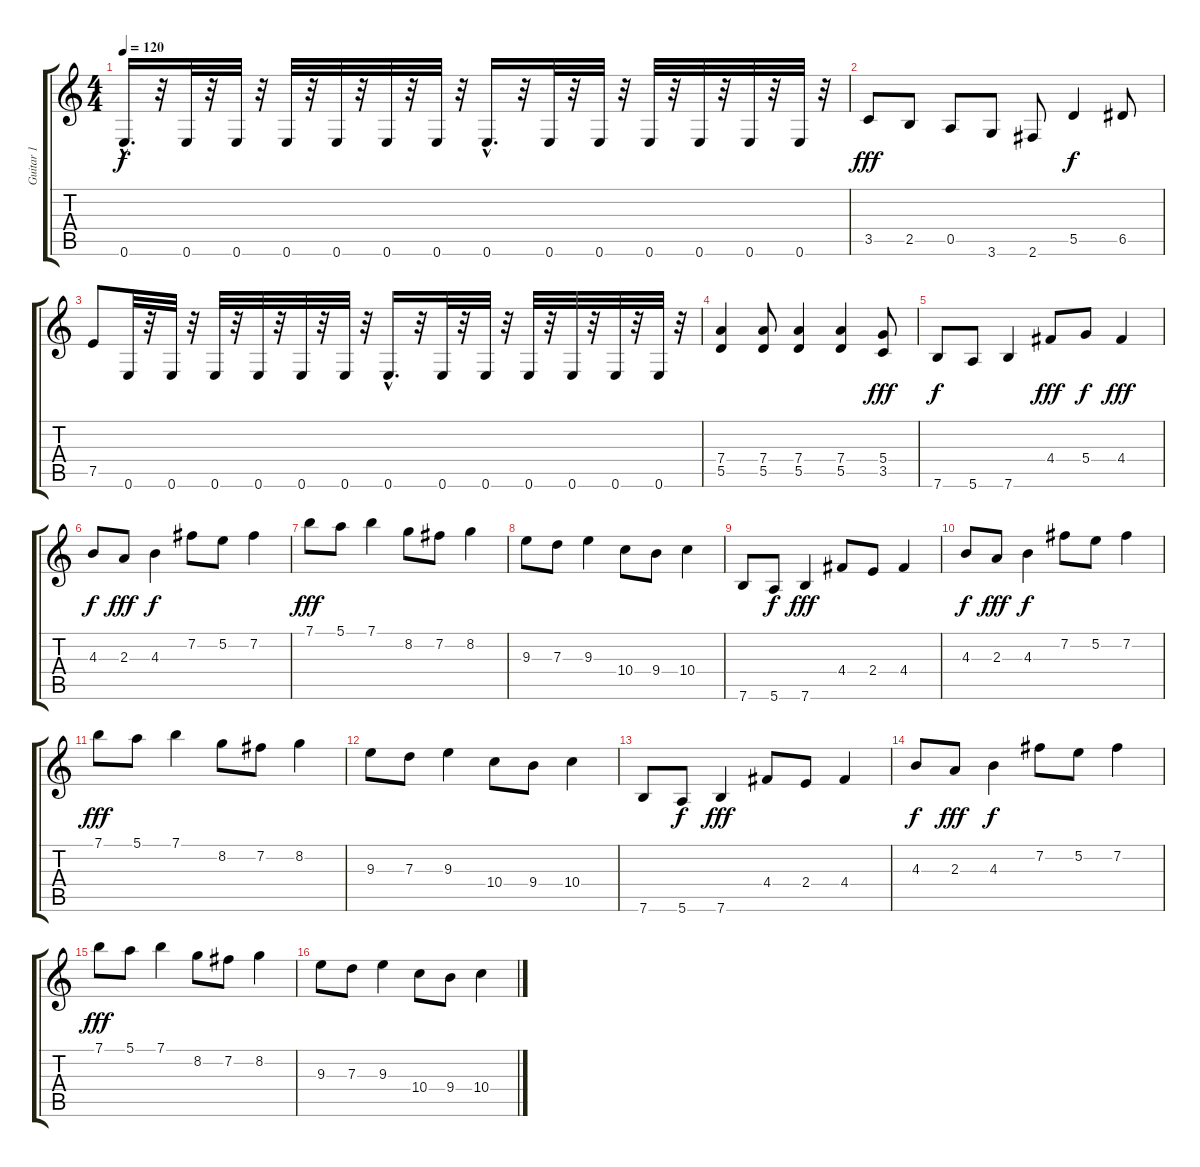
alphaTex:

\track ("Guitar 1" "Guitar 1") {instrument distortionguitar}
\staff {score tabs}
\tuning (E4 B3 G3 D3 A2 E2) {hide}
\ts (4 4)
\tempo 120
\clef g2
\ks c
0.6{hac}.16{d dy f} r.32 0.6.32 r.32 0.6.32 r.32 0.6.32 r.32 0.6.32 r.32 0.6.32 r.32 0.6.32 r.32 0.6{hac}.16{d} r.32 0.6.32 r.32 0.6.32 r.32 0.6.32 r.32 0.6.32 r.32 0.6.32 r.32 0.6.32 r.32 |
3.5.8{dy fff} 2.5.8 0.5.8 3.6.8 2.6.8 5.5.4{dy f} 6.5.8 |
7.5.8 0.6.32 r.32 0.6.32 r.32 0.6.32 r.32 0.6.32 r.32 0.6.32 r.32 0.6.32 r.32 0.6{hac}.16{d} r.32 0.6.32 r.32 0.6.32 r.32 0.6.32 r.32 0.6.32 r.32 0.6.32 r.32 0.6.32 r.32 |
(7.4 5.5).4 (7.4 5.5).8 (7.4 5.5).4 (7.4 5.5).4 (5.4 3.5).8{dy fff} |
7.6.8{dy f} 5.6.8 7.6.4 4.4.8{dy fff} 5.4.8{dy f} 4.4.4{dy fff} |
4.3.8{dy f} 2.3.8{dy fff} 4.3.4{dy f} 7.2.8 5.2.8 7.2.4 |
7.1.8{dy fff} 5.1.8 7.1.4 8.2.8 7.2.8 8.2.4 |
9.3.8 7.3.8 9.3.4 10.4.8 9.4.8 10.4.4 |
7.6.8 5.6.8{dy f} 7.6.4{dy fff} 4.4.8 2.4.8 4.4.4 |
4.3.8{dy f} 2.3.8{dy fff} 4.3.4{dy f} 7.2.8 5.2.8 7.2.4 |
7.1.8{dy fff} 5.1.8 7.1.4 8.2.8 7.2.8 8.2.4 |
9.3.8 7.3.8 9.3.4 10.4.8 9.4.8 10.4.4 |
7.6.8 5.6.8{dy f} 7.6.4{dy fff} 4.4.8 2.4.8 4.4.4 |
4.3.8{dy f} 2.3.8{dy fff} 4.3.4{dy f} 7.2.8 5.2.8 7.2.4 |
7.1.8{dy fff} 5.1.8 7.1.4 8.2.8 7.2.8 8.2.4 |
9.3.8 7.3.8 9.3.4 10.4.8 9.4.8 10.4.4
